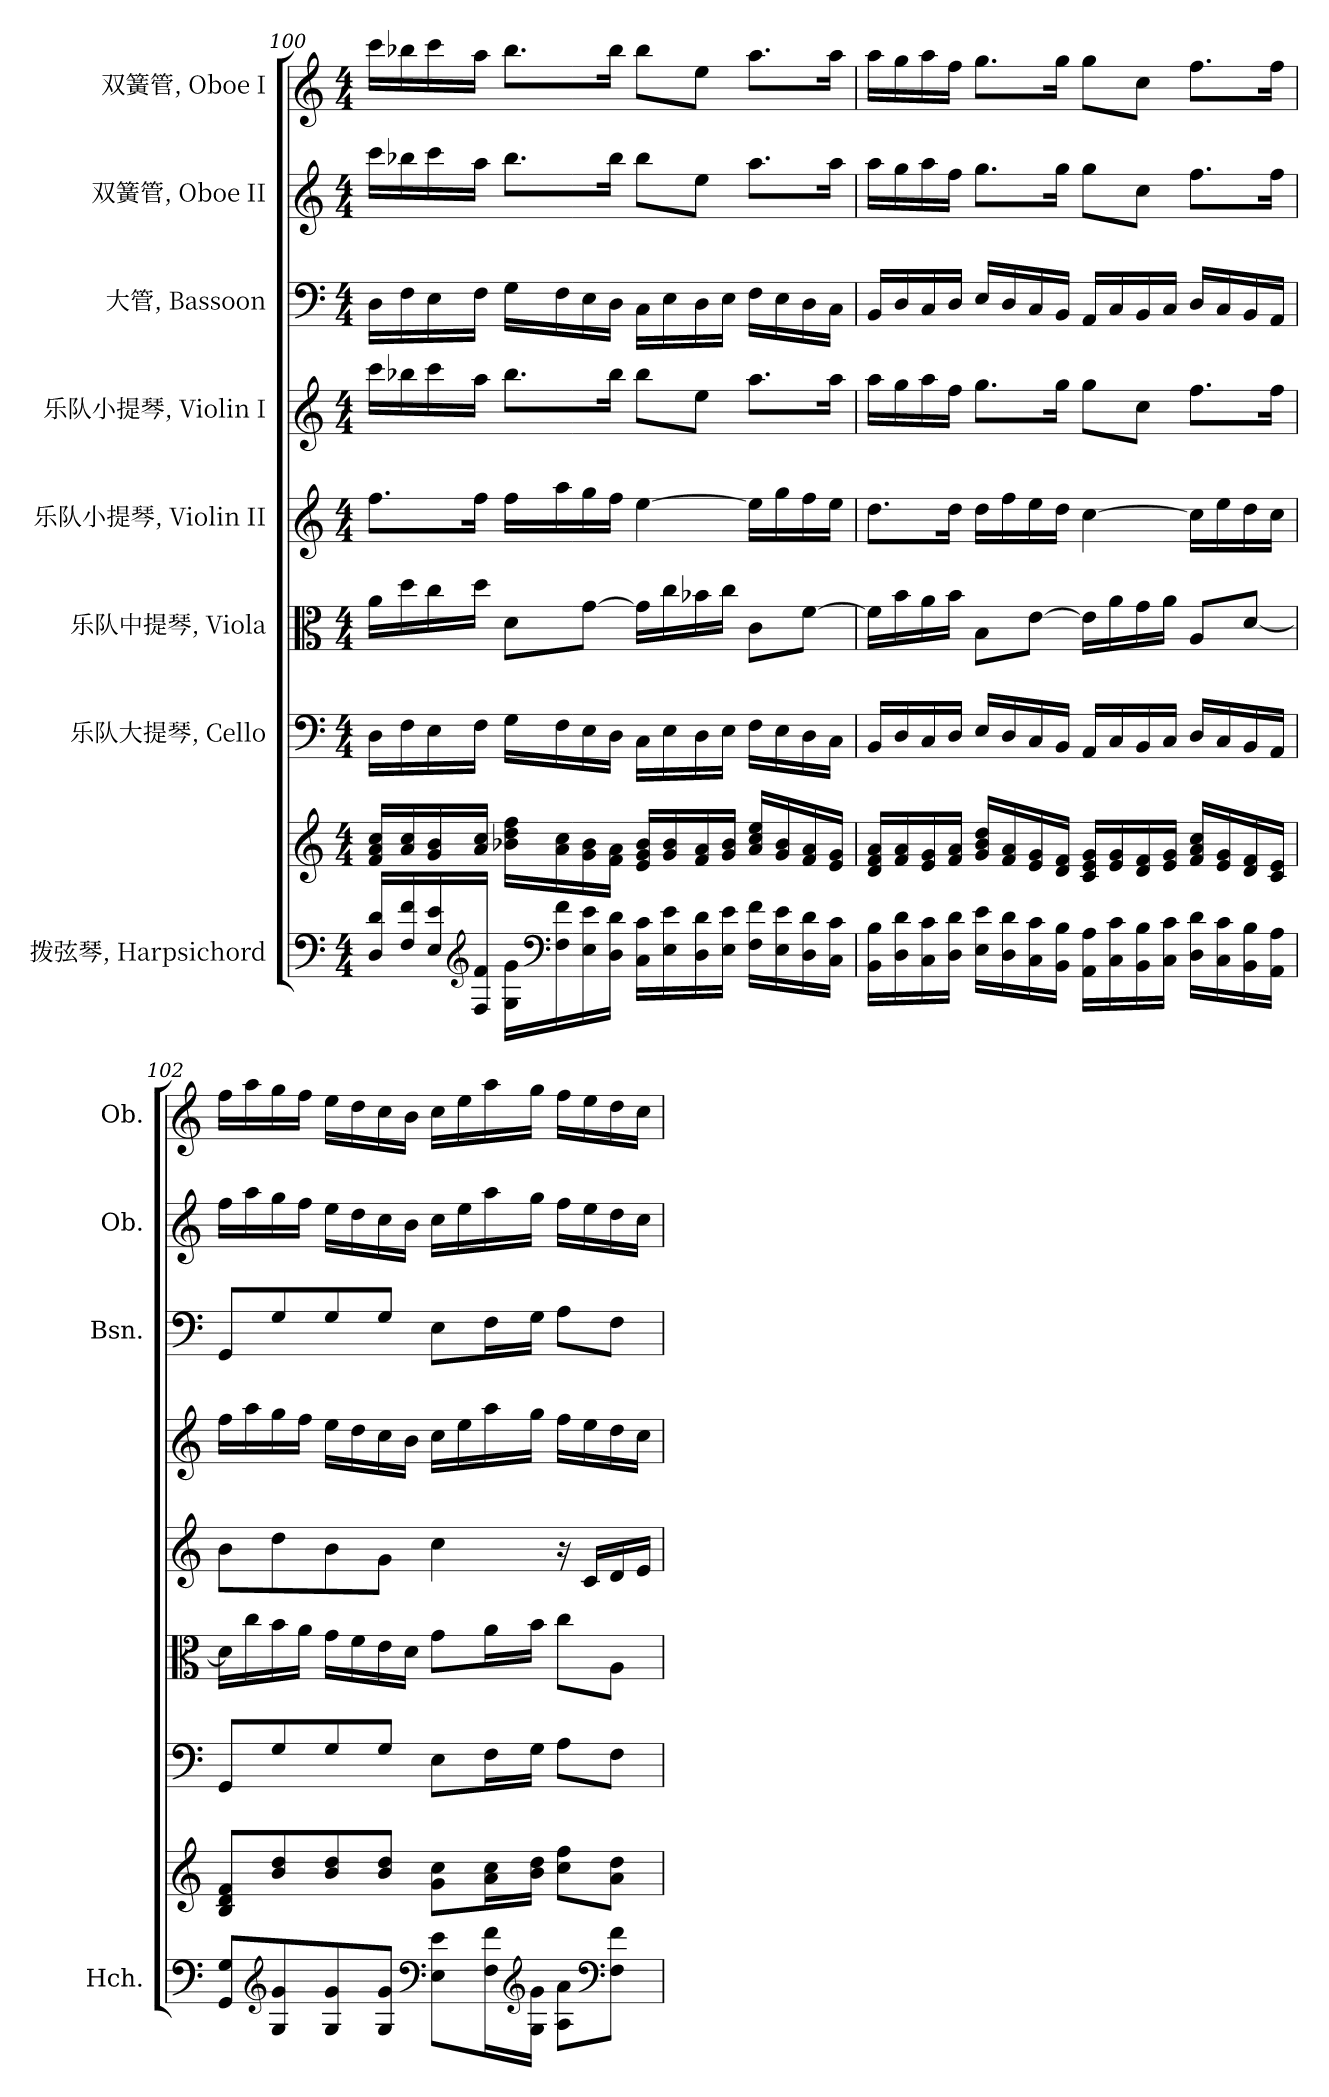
**kern	**kern	**kern	**kern	**kern	**kern	**kern	**kern	**kern
*part8	*part8	*part7	*part6	*part5	*part4	*part3	*part2	*part1
*staff9	*staff8	*staff7	*staff6	*staff5	*staff4	*staff3	*staff2	*staff1
*I"拨弦琴, Harpsichord	*	*I"乐队大提琴, Cello	*I"乐队中提琴, Viola	*I"乐队小提琴, Violin II	*I"乐队小提琴, Violin I	*I"大管, Bassoon	*I"双簧管, Oboe II	*I"双簧管, Oboe I
*I'Hch.	*	*	*	*	*	*I'Bsn.	*I'Ob.	*I'Ob.
!!LO:PB:g=z
*clefF4	*clefG2	*clefF4	*clefC3	*clefG2	*clefG2	*clefF4	*clefG2	*clefG2
*k[]	*k[]	*k[]	*k[]	*k[]	*k[]	*k[]	*k[]	*k[]
*M4/4	*M4/4	*M4/4	*M4/4	*M4/4	*M4/4	*M4/4	*M4/4	*M4/4
=100	=100	=100	=100	=100	=100	=100	=100	=100
16D/ 16d/LL	16f/ 16a/ 16cc/LL	16D\LL	16a\LL	8.ff\L	16ccc\LL	16D\LL	16ccc\LL	16ccc\LL
16F/ 16f/	16a/ 16cc/	16F\	16dd\	.	16bb-X\	16F\	16bb-X\	16bb-X\
16E/ 16e/	16g/ 16b/	16E\	16cc\	.	16ccc\	16E\	16ccc\	16ccc\
*clefG2	*	*	*	*	*	*	*	*
16F/ 16f/JJ	16a/ 16cc/JJ	16F\JJ	16dd\JJ	16ff\Jk	16aa\JJ	16F\JJ	16aa\JJ	16aa\JJ
16G\ 16g\LL	16b-X\ 16dd\ 16ff\LL	16G\LL	8d\L	16ff\LL	8.bb-\L	16G\LL	8.bb-\L	8.bb-\L
*clefF4	*	*	*	*	*	*	*	*
16F\ 16f\	16a\ 16cc\	16F\	.	16aa\	.	16F\	.	.
16E\ 16e\	16g\ 16b-\	16E\	[8g\J	16gg\	.	16E\	.	.
16D\ 16d\JJ	16f\ 16a\JJ	16D\JJ	.	16ff\JJ	16bb-\Jk	16D\JJ	16bb-\Jk	16bb-\Jk
16C\ 16c\LL	16e/ 16g/ 16b-/LL	16C\LL	16g\LL]	[4ee\	8bb-\L	16C\LL	8bb-\L	8bb-\L
16E\ 16e\	16g/ 16b-/	16E\	16cc\	.	.	16E\	.	.
16D\ 16d\	16f/ 16a/	16D\	16b-X\	.	8ee\J	16D\	8ee\J	8ee\J
16E\ 16e\JJ	16g/ 16b-/JJ	16E\JJ	16cc\JJ	.	.	16E\JJ	.	.
16F\ 16f\LL	16a/ 16cc/ 16ee/LL	16F\LL	8c\L	16ee\LL]	8.aa\L	16F\LL	8.aa\L	8.aa\L
16E\ 16e\	16g/ 16b-/	16E\	.	16gg\	.	16E\	.	.
16D\ 16d\	16f/ 16a/	16D\	[8f\J	16ff\	.	16D\	.	.
16C\ 16c\JJ	16e/ 16g/JJ	16C\JJ	.	16ee\JJ	16aa\Jk	16C\JJ	16aa\Jk	16aa\Jk
!!LO:PB:g=z
=101	=101	=101	=101	=101	=101	=101	=101	=101
16BB\ 16B\LL	16d/ 16f/ 16a/LL	16BB/LL	16f\LL]	8.dd\L	16aa\LL	16BB/LL	16aa\LL	16aa\LL
16D\ 16d\	16f/ 16a/	16D/	16b\	.	16gg\	16D/	16gg\	16gg\
16C\ 16c\	16e/ 16g/	16C/	16a\	.	16aa\	16C/	16aa\	16aa\
16D\ 16d\JJ	16f/ 16a/JJ	16D/JJ	16b\JJ	16dd\Jk	16ff\JJ	16D/JJ	16ff\JJ	16ff\JJ
16E\ 16e\LL	16g/ 16b/ 16dd/LL	16E/LL	8B\L	16dd\LL	8.gg\L	16E/LL	8.gg\L	8.gg\L
16D\ 16d\	16f/ 16a/	16D/	.	16ff\	.	16D/	.	.
16C\ 16c\	16e/ 16g/	16C/	[8e\J	16ee\	.	16C/	.	.
16BB\ 16B\JJ	16d/ 16f/JJ	16BB/JJ	.	16dd\JJ	16gg\Jk	16BB/JJ	16gg\Jk	16gg\Jk
16AA\ 16A\LL	16c/ 16e/ 16g/LL	16AA/LL	16e\LL]	[4cc\	8gg\L	16AA/LL	8gg\L	8gg\L
16C\ 16c\	16e/ 16g/	16C/	16a\	.	.	16C/	.	.
16BB\ 16B\	16d/ 16f/	16BB/	16g\	.	8cc\J	16BB/	8cc\J	8cc\J
16C\ 16c\JJ	16e/ 16g/JJ	16C/JJ	16a\JJ	.	.	16C/JJ	.	.
16D\ 16d\LL	16f/ 16a/ 16cc/LL	16D/LL	8A/L	16cc\LL]	8.ff\L	16D/LL	8.ff\L	8.ff\L
16C\ 16c\	16e/ 16g/	16C/	.	16ee\	.	16C/	.	.
16BB\ 16B\	16d/ 16f/	16BB/	[8d/J	16dd\	.	16BB/	.	.
16AA\ 16A\JJ	16c/ 16e/JJ	16AA/JJ	.	16cc\JJ	16ff\Jk	16AA/JJ	16ff\Jk	16ff\Jk
=102	=102	=102	=102	=102	=102	=102	=102	=102
8GG/ 8G/L	8B/ 8d/ 8f/L	8GG/L	16d\LL]	8b\L	16ff\LL	8GG/L	16ff\LL	16ff\LL
.	.	.	16cc\	.	16aa\	.	16aa\	16aa\
*clefG2	*	*	*	*	*	*	*	*
8G/ 8g/	8b/ 8dd/	8G/	16b\	8dd\	16gg\	8G/	16gg\	16gg\
.	.	.	16a\JJ	.	16ff\JJ	.	16ff\JJ	16ff\JJ
8G/ 8g/	8b/ 8dd/	8G/	16g\LL	8b\	16ee\LL	8G/	16ee\LL	16ee\LL
.	.	.	16f\	.	16dd\	.	16dd\	16dd\
8G/ 8g/J	8b/ 8dd/J	8G/J	16e\	8g\J	16cc\	8G/J	16cc\	16cc\
.	.	.	16d\JJ	.	16b\JJ	.	16b\JJ	16b\JJ
*clefF4	*	*	*	*	*	*	*	*
8E\ 8e\L	8g\ 8cc\L	8E\L	8g\L	4cc\	16cc\LL	8E\L	16cc\LL	16cc\LL
.	.	.	.	.	16ee\	.	16ee\	16ee\
16F\ 16f\L	16a\ 16cc\L	16F\L	16a\L	.	16aa\	16F\L	16aa\	16aa\
*clefG2	*	*	*	*	*	*	*	*
16G\ 16g\JJ	16b\ 16dd\JJ	16G\JJ	16b\JJ	.	16gg\JJ	16G\JJ	16gg\JJ	16gg\JJ
8A\ 8a\L	8cc\ 8ff\L	8A\L	8cc\L	16r	16ff\LL	8A\L	16ff\LL	16ff\LL
.	.	.	.	16c/LL	16ee\	.	16ee\	16ee\
*clefF4	*	*	*	*	*	*	*	*
8F\ 8f\J	8a\ 8dd\J	8F\J	8A\J	16d/	16dd\	8F\J	16dd\	16dd\
.	.	.	.	16e/JJ	16cc\JJ	.	16cc\JJ	16cc\JJ
=	=	=	=	=	=	=	=	=
*-	*-	*-	*-	*-	*-	*-	*-	*-
